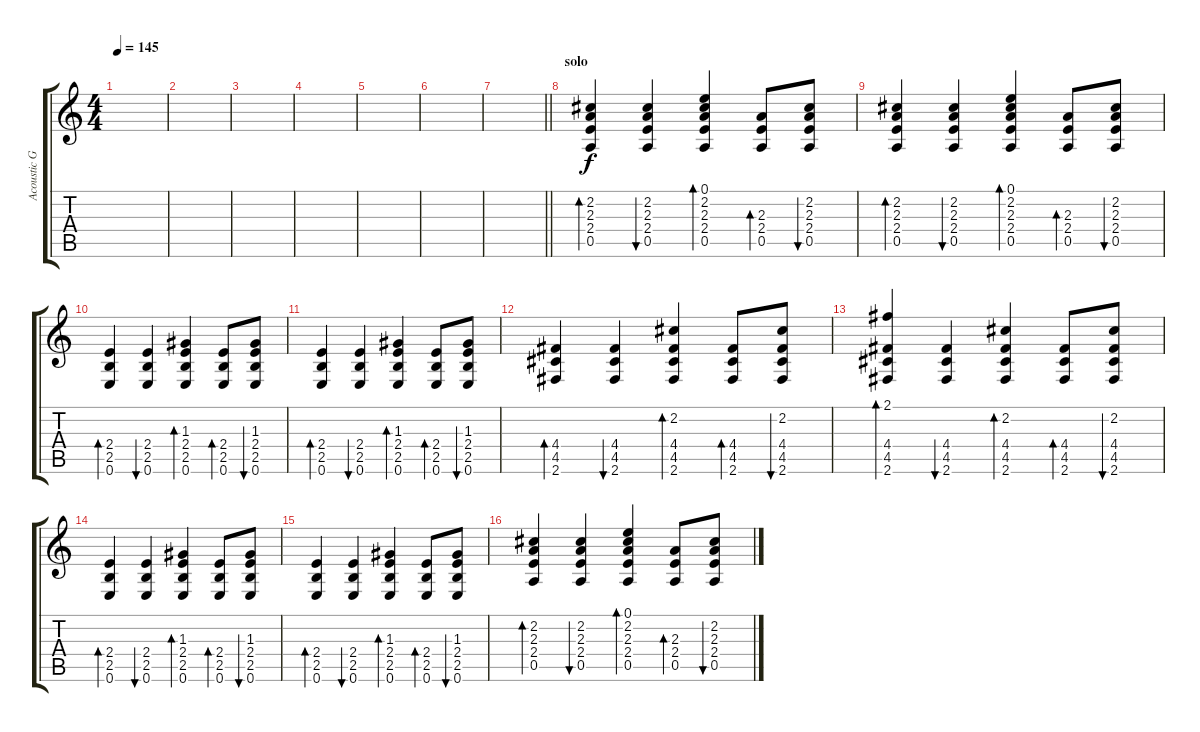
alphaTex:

\track ("Acoustic Guitar 1" "Acoustic G") {instrument acousticguitarsteel}
\staff {score tabs}
\tuning (E4 B3 G3 D3 A2 E2) {hide}
\ts (4 4)
\tempo 145
\clef g2
\ks c
|
|
|
|
|
|
\barLineRight lightlight
|
\section ("" "solo")
(2.2 2.3 2.4 0.5).4{bd 60} (2.2 2.3 2.4 0.5).4{bu 60} (0.1 2.2 2.3 2.4 0.5).4{bd 60} (2.3 2.4 0.5).8{bd 60} (2.2 2.3 2.4 0.5).8{bu 60} |
(2.2 2.3 2.4 0.5).4{bd 60} (2.2 2.3 2.4 0.5).4{bu 60} (0.1 2.2 2.3 2.4 0.5).4{bd 60} (2.3 2.4 0.5).8{bd 60} (2.2 2.3 2.4 0.5).8{bu 60} |
(2.4 2.5 0.6).4{bd 60} (2.4 2.5 0.6).4{bu 60} (1.3 2.4 2.5 0.6).4{bd 60} (2.4 2.5 0.6).8{bd 60} (1.3 2.4 2.5 0.6).8{bu 60} |
(2.4 2.5 0.6).4{bd 60} (2.4 2.5 0.6).4{bu 60} (1.3 2.4 2.5 0.6).4{bd 60} (2.4 2.5 0.6).8{bd 60} (1.3 2.4 2.5 0.6).8{bu 60} |
(4.4 4.5 2.6).4{bd 60} (4.4 4.5 2.6).4{bu 60} (2.2 4.4 4.5 2.6).4{bd 60} (4.4 4.5 2.6).8{bd 60} (2.2 4.4 4.5 2.6).8{bu 60} |
(2.1 4.4 4.5 2.6).4{bd 60} (4.4 4.5 2.6).4{bu 60} (2.2 4.4 4.5 2.6).4{bd 60} (4.4 4.5 2.6).8{bd 60} (2.2 4.4 4.5 2.6).8{bu 60} |
(2.4 2.5 0.6).4{bd 60} (2.4 2.5 0.6).4{bu 60} (1.3 2.4 2.5 0.6).4{bd 60} (2.4 2.5 0.6).8{bd 60} (1.3 2.4 2.5 0.6).8{bu 60} |
(2.4 2.5 0.6).4{bd 60} (2.4 2.5 0.6).4{bu 60} (1.3 2.4 2.5 0.6).4{bd 60} (2.4 2.5 0.6).8{bd 60} (1.3 2.4 2.5 0.6).8{bu 60} |
(2.2 2.3 2.4 0.5).4{bd 60} (2.2 2.3 2.4 0.5).4{bu 60} (0.1 2.2 2.3 2.4 0.5).4{bd 60} (2.3 2.4 0.5).8{bd 60} (2.2 2.3 2.4 0.5).8{bu 60}
